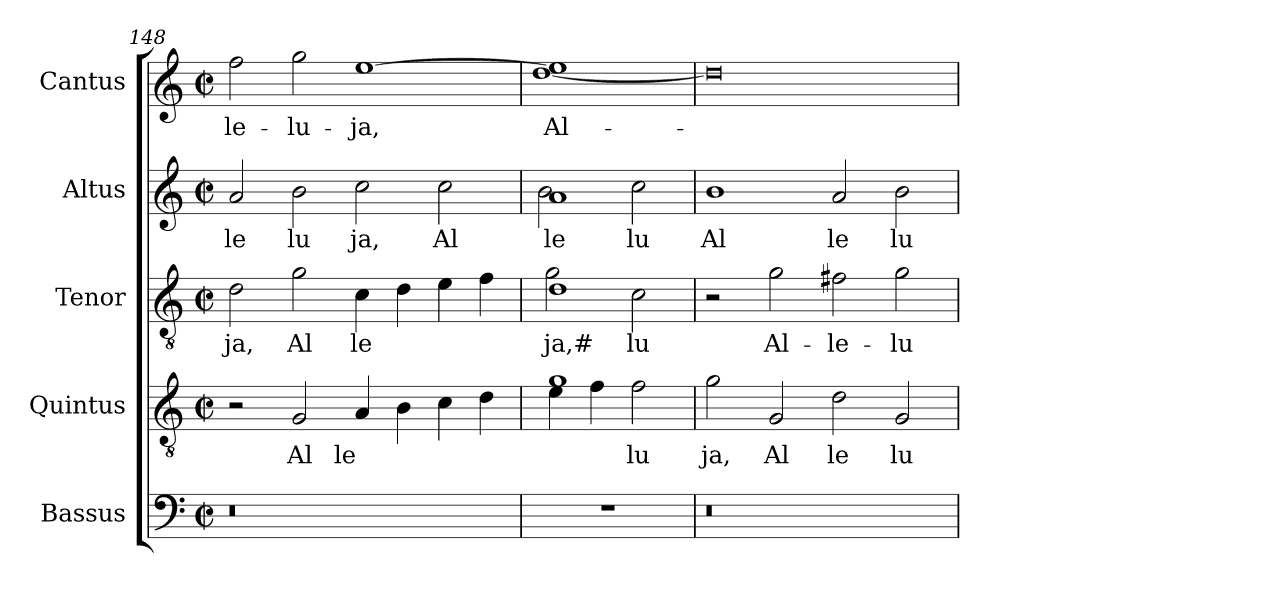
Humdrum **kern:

**kern	**kern	**text	**kern	**text	**kern	**text	**kern	**text
*part5	*part4	*part4	*part3	*part3	*part2	*part2	*part1	*part1
*staff5	*staff4	*staff4	*staff3	*staff3	*staff2	*staff2	*staff1	*staff1
*I"Bassus	*I"Quintus	*	*I"Tenor	*	*I"Altus	*	*I"Cantus	*
*clefF4	*clefGv2	*	*clefGv2	*	*clefG2	*	*clefG2	*
*M2/2	*M2/2	*	*M2/2	*	*M2/2	*	*M2/2	*
*met(c|)	*met(c|)	*	*met(c|)	*	*met(c|)	*	*met(c|)	*
=148	=148	=148	=148	=148	=148	=148	=148	=148
!	!	!	!	!LO:LY:b:cj	!	!LO:LY:b:cj	!	!LO:LY:b:cj
0r	2r	.	2d\	ja,	2a/	le	2ff\	-le-
!	!	!LO:LY:b:cj	!	!LO:LY:b:cj	!	!LO:LY:b:cj	!	!LO:LY:b:cj
.	2G/	Al	2g\	Al	2b\	lu	2gg\	-lu-
!	!	!LO:LY:b:cj	!	!LO:LY:b:cj	!	!LO:LY:b:cj	!	!LO:LY:b:cj
.	4A/	le	4c\	le	2cc\	ja,	[>1ee	-ja,
.	4B\	.	4d\	.	.	.	.	.
!	!	!	!	!	!	!LO:LY:b:cj	!	!
.	4c\	.	4e\	.	2cc\	Al	.	.
.	4d\	.	4f\	.	.	.	.	.
=149	=149	=149	=149	=149	=149	=149	=149	=149
*	*^	*	*	*	*	*	*	*
!	!	!	!	!	!LO:LY:b:cj	!	!LO:LY:b:cj	!	!
*	*	*	*	*^	*	*^	*	*	*
!	!	!	!	!	!	!	!	!	!LO:LY:b:cj	!	!LO:LY:b:cj
1r	1g	4e\	.	1d	2g\	ja,#	1a	2b\	le	1ee] [>1dd	Al-
.	.	4f\	.	.	.	.	.	.	.	.	.
!	!	!	!LO:LY:b:cj	!	!	!LO:LY:b:cj	!	!	!LO:LY:b:cj	!	!
.	.	2f\	lu	.	2c\	lu	.	2cc\	lu	.	.
!!LO:LB:g=z
=150	=150	=150	=150	=150	=150	=150	=150	=150	=150	=150	=150
!	!	!	!LO:LY:b:cj	!	!	!	!	!	!LO:LY:b:cj	!	!
*	*v	*v	*	*	*	*	*v	*v	*	*	*
*	*	*	*v	*v	*	*	*	*	*
0r	2g\	ja,	2r	.	1b	Al	0dd]	.
!	!	!LO:LY:b:cj	!	!LO:LY:b:cj	!	!	!	!
.	2G/	Al	2g\	Al-	.	.	.	.
!	!	!LO:LY:b:cj	!	!LO:LY:b:cj	!	!LO:LY:b:cj	!	!
.	2d\	le	2f#\	-le-	2a/	le	.	.
!	!	!LO:LY:b:cj	!	!LO:LY:b:cj	!	!LO:LY:b:cj	!	!
.	2G/	lu	2g\	-lu-	2b\	lu	.	.
=	=	=	=	=	=	=	=	=
*-	*-	*-	*-	*-	*-	*-	*-	*-
